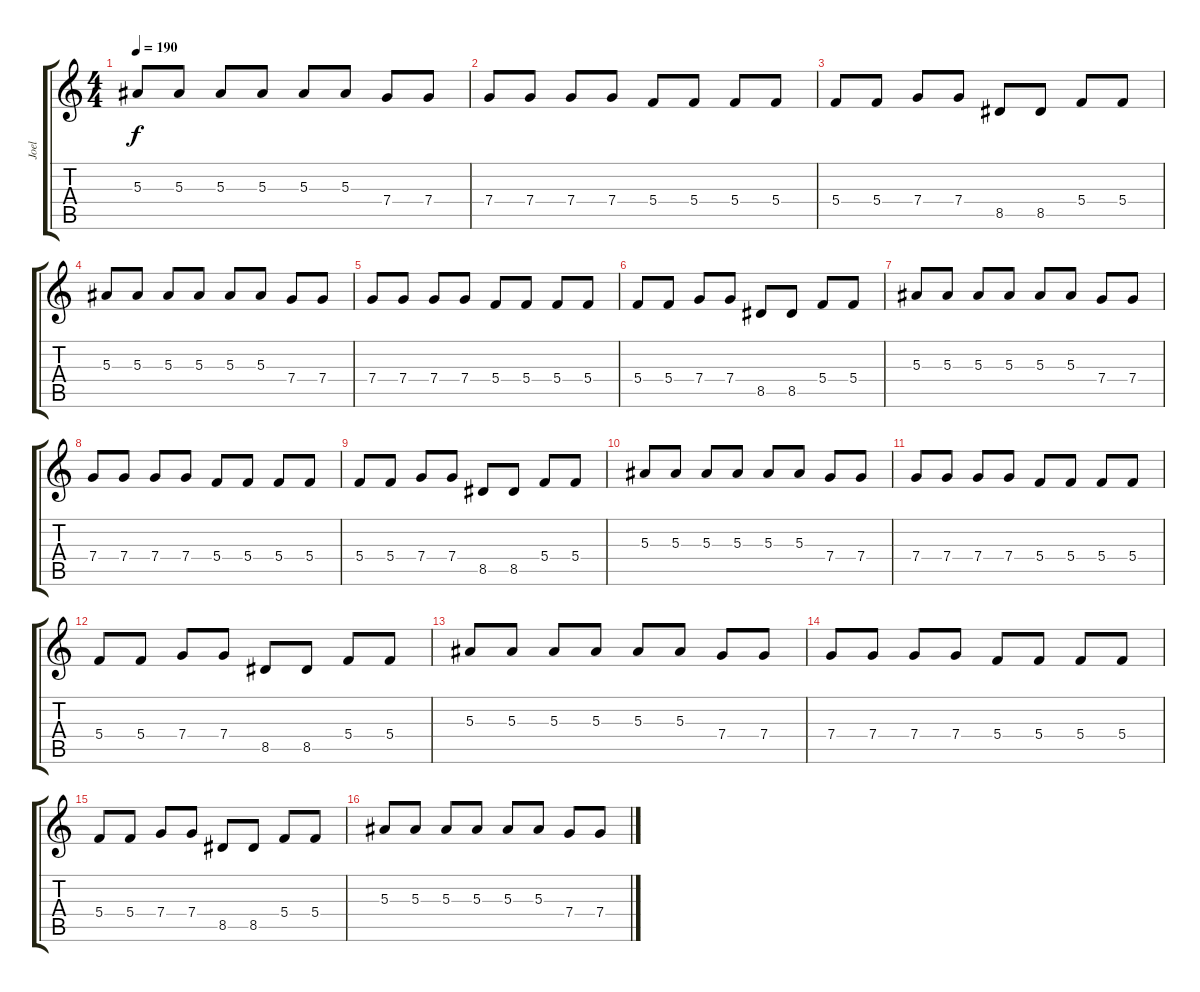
\track ("Joel" "Joel") {instrument distortionguitar}
\staff {score tabs}
\tuning (D4 A3 F3 C3 G2 C2) {hide}
\ts (4 4)
\tempo 190
\clef g2
\ks c
5.3.8{dy f} 5.3.8 5.3.8 5.3.8 5.3.8 5.3.8 7.4.8 7.4.8 |
7.4.8 7.4.8 7.4.8 7.4.8 5.4.8 5.4.8 5.4.8 5.4.8 |
5.4.8 5.4.8 7.4.8 7.4.8 8.5.8 8.5.8 5.4.8 5.4.8 |
5.3.8 5.3.8 5.3.8 5.3.8 5.3.8 5.3.8 7.4.8 7.4.8 |
7.4.8 7.4.8 7.4.8 7.4.8 5.4.8 5.4.8 5.4.8 5.4.8 |
5.4.8 5.4.8 7.4.8 7.4.8 8.5.8 8.5.8 5.4.8 5.4.8 |
5.3.8 5.3.8 5.3.8 5.3.8 5.3.8 5.3.8 7.4.8 7.4.8 |
7.4.8 7.4.8 7.4.8 7.4.8 5.4.8 5.4.8 5.4.8 5.4.8 |
5.4.8 5.4.8 7.4.8 7.4.8 8.5.8 8.5.8 5.4.8 5.4.8 |
5.3.8 5.3.8 5.3.8 5.3.8 5.3.8 5.3.8 7.4.8 7.4.8 |
7.4.8 7.4.8 7.4.8 7.4.8 5.4.8 5.4.8 5.4.8 5.4.8 |
5.4.8 5.4.8 7.4.8 7.4.8 8.5.8 8.5.8 5.4.8 5.4.8 |
5.3.8 5.3.8 5.3.8 5.3.8 5.3.8 5.3.8 7.4.8 7.4.8 |
7.4.8 7.4.8 7.4.8 7.4.8 5.4.8 5.4.8 5.4.8 5.4.8 |
5.4.8 5.4.8 7.4.8 7.4.8 8.5.8 8.5.8 5.4.8 5.4.8 |
5.3.8 5.3.8 5.3.8 5.3.8 5.3.8 5.3.8 7.4.8 7.4.8
